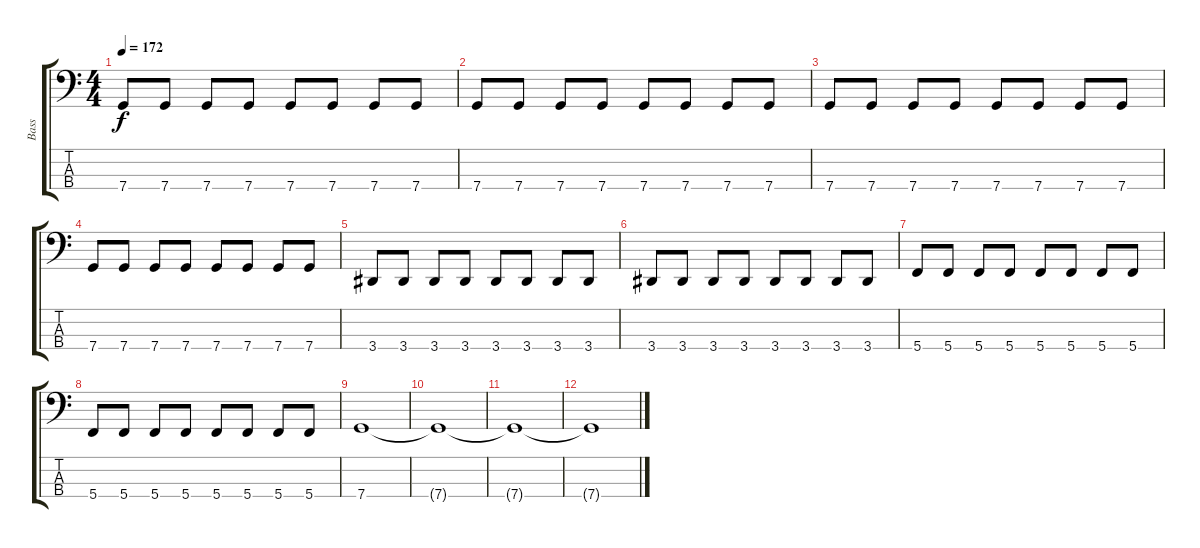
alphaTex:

\track ("Bass" "Bass") {instrument electricbasspick}
\staff {score tabs}
\tuning (F2 C2 G1 C1) {hide}
\ts (4 4)
\tempo 172
\clef f4
\ks c
7.4.8{dy f} 7.4.8 7.4.8 7.4.8 7.4.8 7.4.8 7.4.8 7.4.8 |
7.4.8 7.4.8 7.4.8 7.4.8 7.4.8 7.4.8 7.4.8 7.4.8 |
7.4.8 7.4.8 7.4.8 7.4.8 7.4.8 7.4.8 7.4.8 7.4.8 |
7.4.8 7.4.8 7.4.8 7.4.8 7.4.8 7.4.8 7.4.8 7.4.8 |
3.4.8 3.4.8 3.4.8 3.4.8 3.4.8 3.4.8 3.4.8 3.4.8 |
3.4.8 3.4.8 3.4.8 3.4.8 3.4.8 3.4.8 3.4.8 3.4.8 |
5.4.8 5.4.8 5.4.8 5.4.8 5.4.8 5.4.8 5.4.8 5.4.8 |
5.4.8 5.4.8 5.4.8 5.4.8 5.4.8 5.4.8 5.4.8 5.4.8 |
7.4.1 |
7.4{t}.1 |
7.4{t}.1 |
7.4{t}.1
